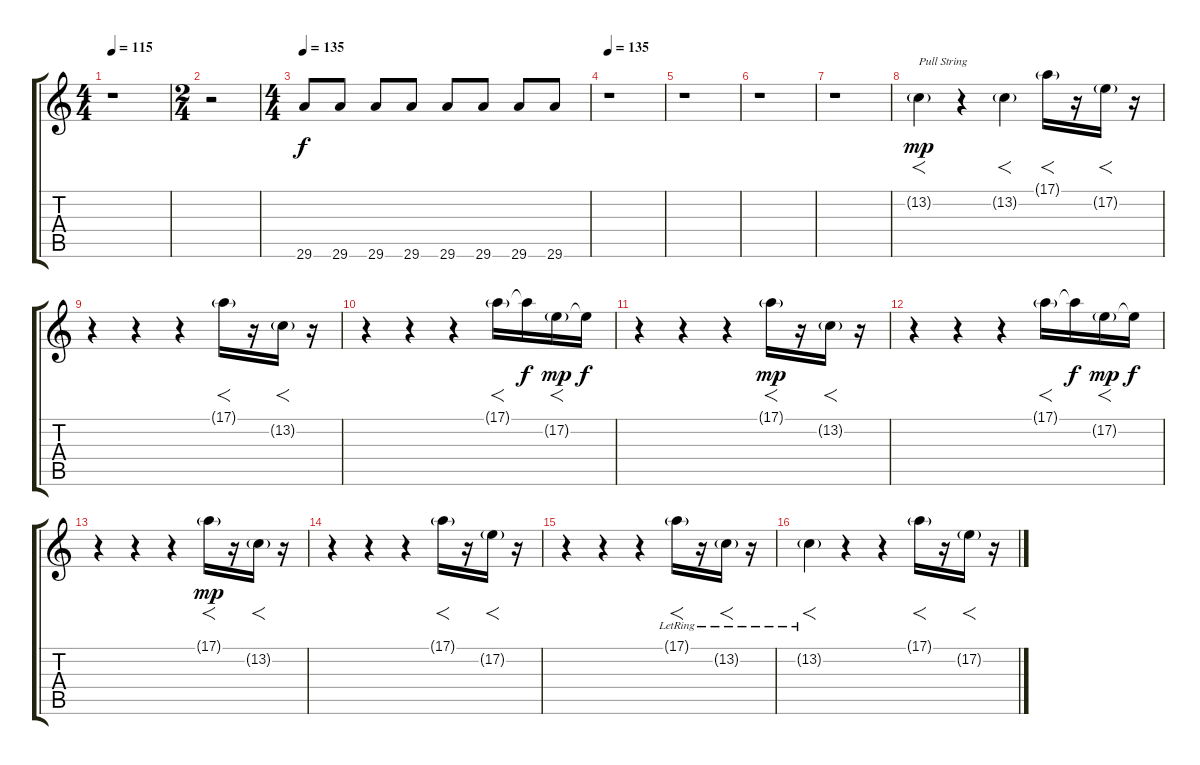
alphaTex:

\track "" {instrument celesta}
\staff {score tabs}
\tuning (E4 B3 G3 D3 A2 E2) {hide}
\ts (4 4)
\tempo 115
\clef g2
\ks c
r.1{dy mp} |
\ts (2 4)
r.2 |
\ts (4 4)
\tempo 135
29.6.8{dy f volume 13 balance 8 instrument taikodrum} 29.6.8 29.6.8 29.6.8 29.6.8 29.6.8 29.6.8 29.6.8 |
\tempo 135
r.1 |
r.1 |
r.1 |
r.1 |
13.2{g}.4{f txt "Pull String" dy mp volume 3 balance 4 instrument electricguitarjazz} r.4 13.2{g}.4{f volume 3} 17.1{g}.16{f} r.16 17.2{g}.16{f} r.16 |
r.4 r.4 r.4 17.1{g}.16{f} r.16 13.2{g}.16{f} r.16 |
r.4 r.4 r.4 17.1{g}.16{f} 17.1{t}.16{dy f} 17.2{g}.16{f dy mp} 17.2{t}.16{dy f} |
r.4 r.4 r.4 17.1{g}.16{f dy mp} r.16 13.2{g}.16{f} r.16 |
r.4 r.4 r.4 17.1{g}.16{f} 17.1{t}.16{dy f} 17.2{g}.16{f dy mp} 17.2{t}.16{dy f} |
r.4 r.4 r.4 17.1{g}.16{f dy mp} r.16 13.2{g}.16{f} r.16 |
r.4 r.4 r.4 17.1{g}.16{f} r.16 17.2{g}.16{f} r.16 |
r.4 r.4 r.4 17.1{g lr}.16{f} r.16 13.2{g lr}.16{f} r.16 |
13.2{g lr}.4{f} r.4 r.4 17.1{g}.16{f} r.16 17.2{g}.16{f} r.16
